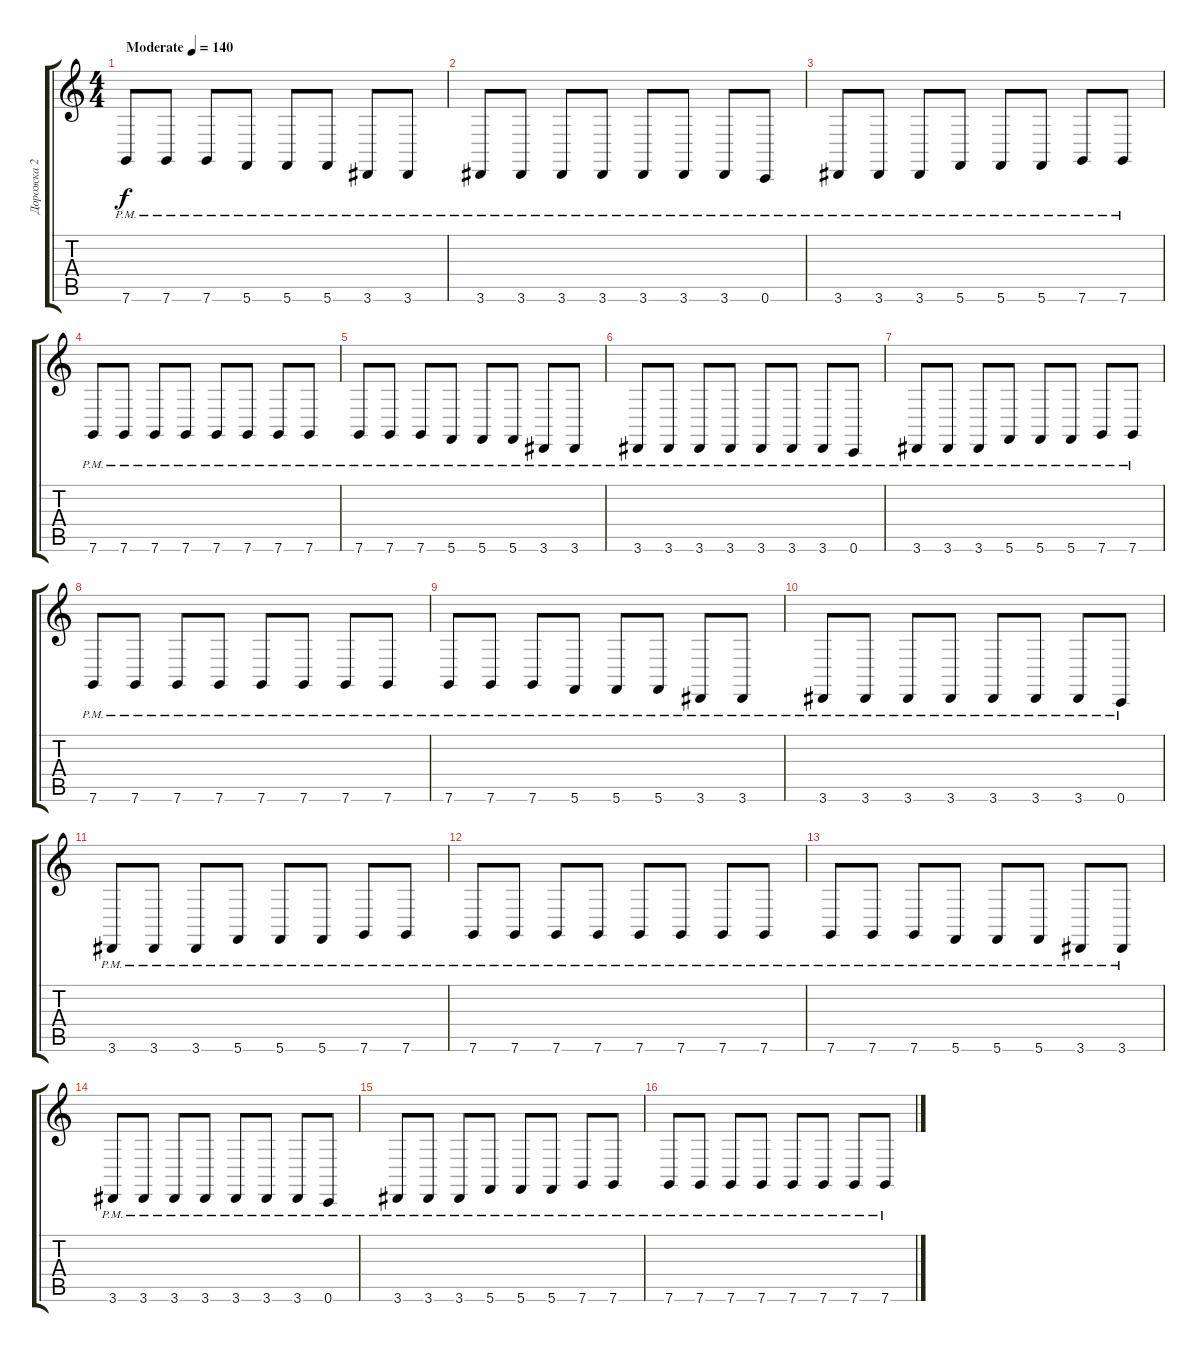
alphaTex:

\track ("Дорожка 2" "Дорожка 2") {instrument lead2sawtooth}
\staff {score tabs}
\tuning (D4 A3 F3 C3 G2 C2) {hide}
\ts (4 4)
\tempo (140 "Moderate")
\clef g2
\ks c
7.6{pm}.8{dy f instrument lead2sawtooth} 7.6{pm}.8 7.6{pm}.8 5.6{pm}.8 5.6{pm}.8 5.6{pm}.8 3.6{pm}.8 3.6{pm}.8 |
3.6{pm}.8 3.6{pm}.8 3.6{pm}.8 3.6{pm}.8 3.6{pm}.8 3.6{pm}.8 3.6{pm}.8 0.6{pm}.8 |
3.6{pm}.8 3.6{pm}.8 3.6{pm}.8 5.6{pm}.8 5.6{pm}.8 5.6{pm}.8 7.6{pm}.8 7.6{pm}.8 |
7.6{pm}.8 7.6{pm}.8 7.6{pm}.8 7.6{pm}.8 7.6{pm}.8 7.6{pm}.8 7.6{pm}.8 7.6{pm}.8 |
7.6{pm}.8 7.6{pm}.8 7.6{pm}.8 5.6{pm}.8 5.6{pm}.8 5.6{pm}.8 3.6{pm}.8 3.6{pm}.8 |
3.6{pm}.8 3.6{pm}.8 3.6{pm}.8 3.6{pm}.8 3.6{pm}.8 3.6{pm}.8 3.6{pm}.8 0.6{pm}.8 |
3.6{pm}.8 3.6{pm}.8 3.6{pm}.8 5.6{pm}.8 5.6{pm}.8 5.6{pm}.8 7.6{pm}.8 7.6{pm}.8 |
7.6{pm}.8 7.6{pm}.8 7.6{pm}.8 7.6{pm}.8 7.6{pm}.8 7.6{pm}.8 7.6{pm}.8 7.6{pm}.8 |
7.6{pm}.8 7.6{pm}.8 7.6{pm}.8 5.6{pm}.8 5.6{pm}.8 5.6{pm}.8 3.6{pm}.8 3.6{pm}.8 |
3.6{pm}.8 3.6{pm}.8 3.6{pm}.8 3.6{pm}.8 3.6{pm}.8 3.6{pm}.8 3.6{pm}.8 0.6{pm}.8 |
3.6{pm}.8 3.6{pm}.8 3.6{pm}.8 5.6{pm}.8 5.6{pm}.8 5.6{pm}.8 7.6{pm}.8 7.6{pm}.8 |
7.6{pm}.8 7.6{pm}.8 7.6{pm}.8 7.6{pm}.8 7.6{pm}.8 7.6{pm}.8 7.6{pm}.8 7.6{pm}.8 |
7.6{pm}.8 7.6{pm}.8 7.6{pm}.8 5.6{pm}.8 5.6{pm}.8 5.6{pm}.8 3.6{pm}.8 3.6{pm}.8 |
3.6{pm}.8 3.6{pm}.8 3.6{pm}.8 3.6{pm}.8 3.6{pm}.8 3.6{pm}.8 3.6{pm}.8 0.6{pm}.8 |
3.6{pm}.8 3.6{pm}.8 3.6{pm}.8 5.6{pm}.8 5.6{pm}.8 5.6{pm}.8 7.6{pm}.8 7.6{pm}.8 |
7.6{pm}.8 7.6{pm}.8 7.6{pm}.8 7.6{pm}.8 7.6{pm}.8 7.6{pm}.8 7.6{pm}.8 7.6{pm}.8
